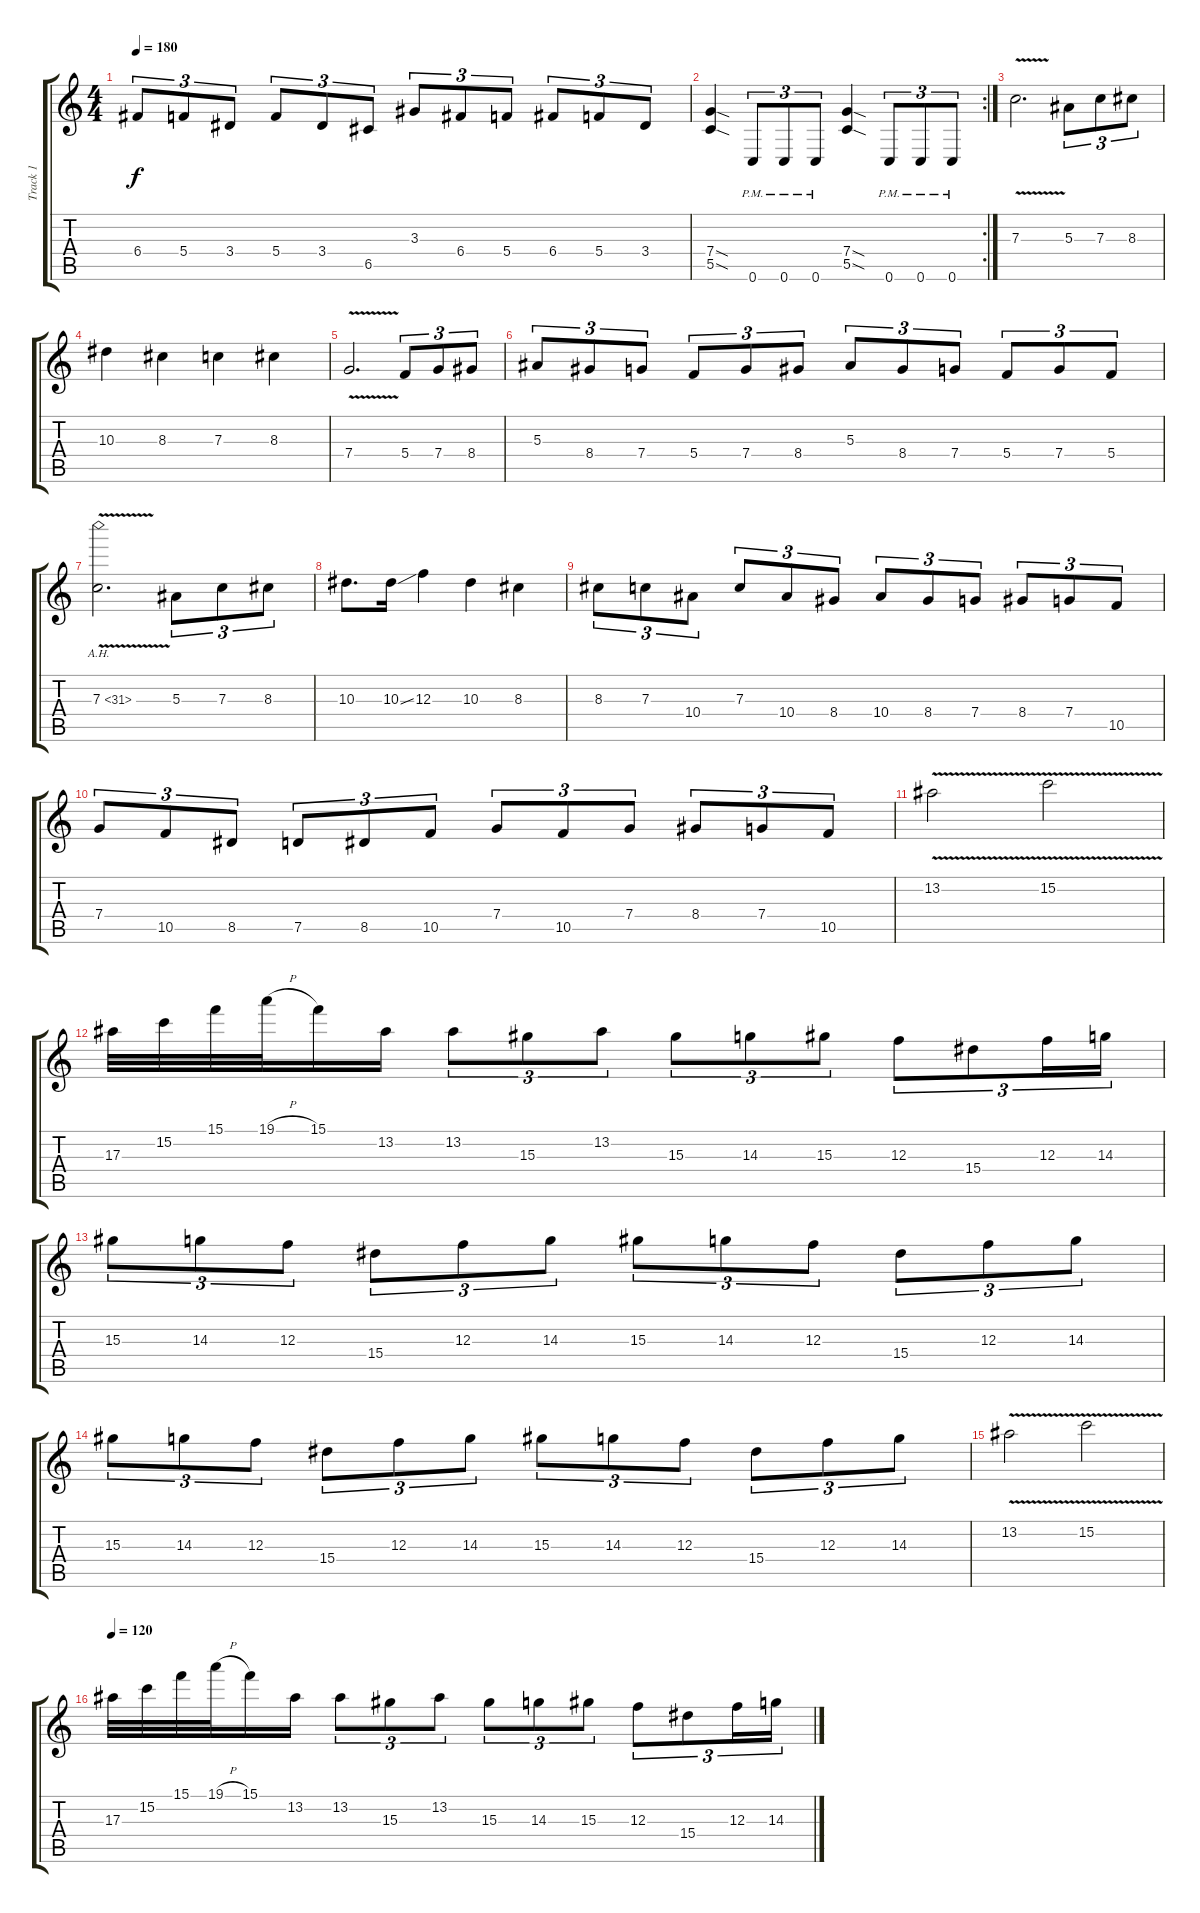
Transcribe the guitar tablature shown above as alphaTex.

\track ("Track 1" "Track 1") {instrument distortionguitar}
\staff {score tabs}
\tuning (D4 A3 F3 C3 G2 C2) {hide}
\ts (4 4)
\tempo 180
\clef g2
\ks c
6.4.8{tu (3 2) dy f} 5.4.8{tu (3 2)} 3.4.8{tu (3 2)} 5.4.8{tu (3 2)} 3.4.8{tu (3 2)} 6.5.8{tu (3 2)} 3.3.8{tu (3 2)} 6.4.8{tu (3 2)} 5.4.8{tu (3 2)} 6.4.8{tu (3 2)} 5.4.8{tu (3 2)} 3.4.8{tu (3 2)} |
\rc 2
(7.4{sod} 5.5{sod}).4 0.6{pm}.8{tu (3 2)} 0.6{pm}.8{tu (3 2)} 0.6{pm}.8{tu (3 2)} (7.4{sod} 5.5{sod}).4 0.6{pm}.8{tu (3 2)} 0.6{pm}.8{tu (3 2)} 0.6{pm}.8{tu (3 2)} |
7.3{v}.2{d} 5.3.8{tu (3 2)} 7.3.8{tu (3 2)} 8.3.8{tu (3 2)} |
10.3.4 8.3.4 7.3.4 8.3.4 |
7.4{v}.2{d} 5.4.8{tu (3 2)} 7.4.8{tu (3 2)} 8.4.8{tu (3 2)} |
5.3.8{tu (3 2)} 8.4.8{tu (3 2)} 7.4.8{tu (3 2)} 5.4.8{tu (3 2)} 7.4.8{tu (3 2)} 8.4.8{tu (3 2)} 5.3.8{tu (3 2)} 8.4.8{tu (3 2)} 7.4.8{tu (3 2)} 5.4.8{tu (3 2)} 7.4.8{tu (3 2)} 5.4.8{tu (3 2)} |
7.3{ah 24 v}.2{d} 5.3.8{tu (3 2)} 7.3.8{tu (3 2)} 8.3.8{tu (3 2)} |
10.3.8{d} 10.3{ss}.16 12.3.4 10.3.4 8.3.4 |
8.3.8{tu (3 2)} 7.3.8{tu (3 2)} 10.4.8{tu (3 2)} 7.3.8{tu (3 2)} 10.4.8{tu (3 2)} 8.4.8{tu (3 2)} 10.4.8{tu (3 2)} 8.4.8{tu (3 2)} 7.4.8{tu (3 2)} 8.4.8{tu (3 2)} 7.4.8{tu (3 2)} 10.5.8{tu (3 2)} |
7.4.8{tu (3 2)} 10.5.8{tu (3 2)} 8.5.8{tu (3 2)} 7.5.8{tu (3 2)} 8.5.8{tu (3 2)} 10.5.8{tu (3 2)} 7.4.8{tu (3 2)} 10.5.8{tu (3 2)} 7.4.8{tu (3 2)} 8.4.8{tu (3 2)} 7.4.8{tu (3 2)} 10.5.8{tu (3 2)} |
13.2{v}.2 15.2{v}.2 |
17.3.32 15.2.32 15.1.32 19.1{h}.32 15.1.16 13.2.16 13.2.8{tu (3 2)} 15.3.8{tu (3 2)} 13.2.8{tu (3 2)} 15.3.8{tu (3 2)} 14.3.8{tu (3 2)} 15.3.8{tu (3 2)} 12.3.8{tu (3 2)} 15.4.8{tu (3 2)} 12.3.16{tu (3 2)} 14.3.16{tu (3 2)} |
15.3.8{tu (3 2)} 14.3.8{tu (3 2)} 12.3.8{tu (3 2)} 15.4.8{tu (3 2)} 12.3.8{tu (3 2)} 14.3.8{tu (3 2)} 15.3.8{tu (3 2)} 14.3.8{tu (3 2)} 12.3.8{tu (3 2)} 15.4.8{tu (3 2)} 12.3.8{tu (3 2)} 14.3.8{tu (3 2)} |
15.3.8{tu (3 2)} 14.3.8{tu (3 2)} 12.3.8{tu (3 2)} 15.4.8{tu (3 2)} 12.3.8{tu (3 2)} 14.3.8{tu (3 2)} 15.3.8{tu (3 2)} 14.3.8{tu (3 2)} 12.3.8{tu (3 2)} 15.4.8{tu (3 2)} 12.3.8{tu (3 2)} 14.3.8{tu (3 2)} |
13.2{v}.2 15.2{v}.2 |
\tempo 120
17.3.32 15.2.32 15.1.32 19.1{h}.32 15.1.16 13.2.16 13.2.8{tu (3 2)} 15.3.8{tu (3 2)} 13.2.8{tu (3 2)} 15.3.8{tu (3 2)} 14.3.8{tu (3 2)} 15.3.8{tu (3 2)} 12.3.8{tu (3 2)} 15.4.8{tu (3 2)} 12.3.16{tu (3 2)} 14.3.16{tu (3 2)}
